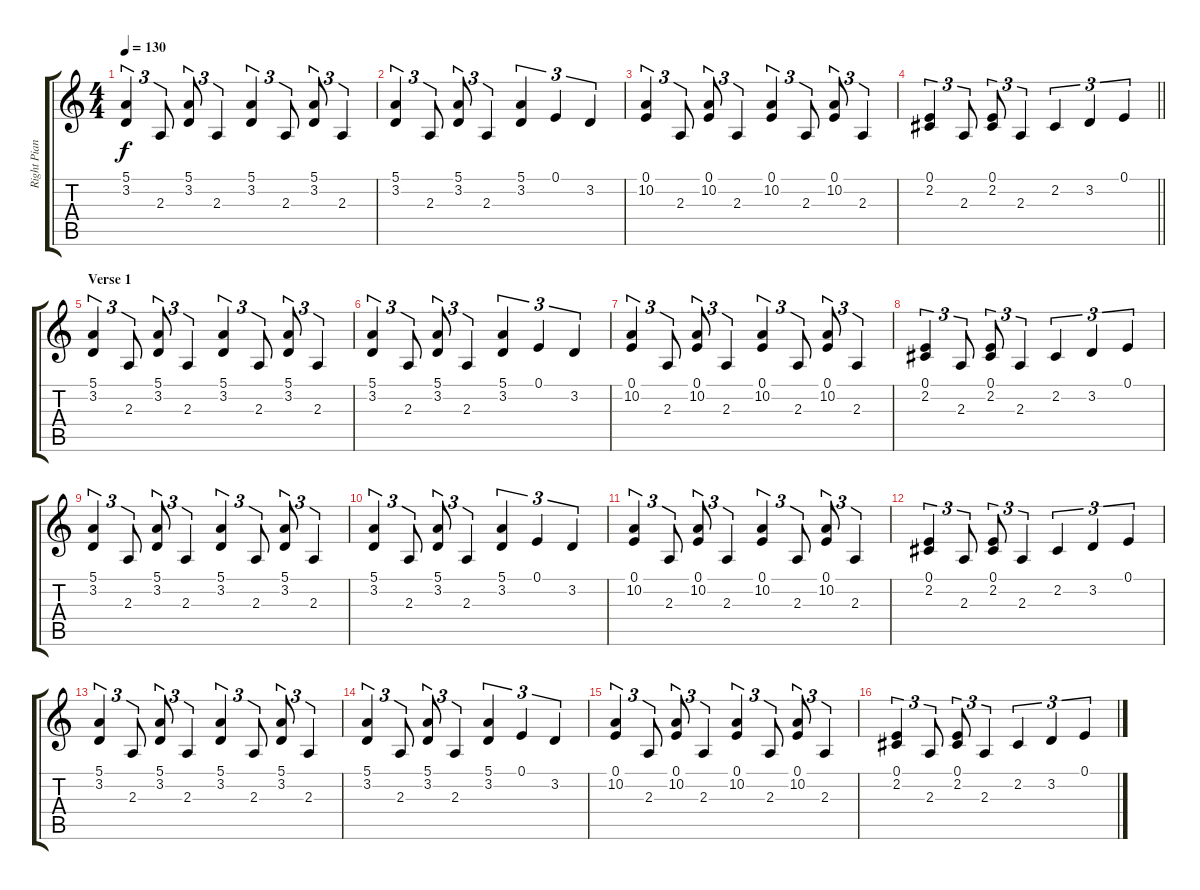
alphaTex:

\track ("Right Piano" "Right Pian") {instrument acousticgrandpiano}
\staff {score tabs}
\tuning (E4 B3 G3 D3 A2 E2) {hide}
\ts (4 4)
\tempo 130
\clef g2
\ks c
(5.1 3.2).4{tu (3 2) dy f} 2.3.8{tu (3 2)} (5.1 3.2).8{tu (3 2)} 2.3.4{tu (3 2)} (5.1 3.2).4{tu (3 2)} 2.3.8{tu (3 2)} (5.1 3.2).8{tu (3 2)} 2.3.4{tu (3 2)} |
(5.1 3.2).4{tu (3 2)} 2.3.8{tu (3 2)} (5.1 3.2).8{tu (3 2)} 2.3.4{tu (3 2)} (5.1 3.2).4{tu (3 2)} 0.1.4{tu (3 2)} 3.2.4{tu (3 2)} |
(0.1 10.2).4{tu (3 2)} 2.3.8{tu (3 2)} (0.1 10.2).8{tu (3 2)} 2.3.4{tu (3 2)} (0.1 10.2).4{tu (3 2)} 2.3.8{tu (3 2)} (0.1 10.2).8{tu (3 2)} 2.3.4{tu (3 2)} |
\barLineRight lightlight
(0.1 2.2).4{tu (3 2)} 2.3.8{tu (3 2)} (0.1 2.2).8{tu (3 2)} 2.3.4{tu (3 2)} 2.2.4{tu (3 2)} 3.2.4{tu (3 2)} 0.1.4{tu (3 2)} |
\section ("" "Verse 1")
(5.1 3.2).4{tu (3 2)} 2.3.8{tu (3 2)} (5.1 3.2).8{tu (3 2)} 2.3.4{tu (3 2)} (5.1 3.2).4{tu (3 2)} 2.3.8{tu (3 2)} (5.1 3.2).8{tu (3 2)} 2.3.4{tu (3 2)} |
(5.1 3.2).4{tu (3 2)} 2.3.8{tu (3 2)} (5.1 3.2).8{tu (3 2)} 2.3.4{tu (3 2)} (5.1 3.2).4{tu (3 2)} 0.1.4{tu (3 2)} 3.2.4{tu (3 2)} |
(0.1 10.2).4{tu (3 2)} 2.3.8{tu (3 2)} (0.1 10.2).8{tu (3 2)} 2.3.4{tu (3 2)} (0.1 10.2).4{tu (3 2)} 2.3.8{tu (3 2)} (0.1 10.2).8{tu (3 2)} 2.3.4{tu (3 2)} |
(0.1 2.2).4{tu (3 2)} 2.3.8{tu (3 2)} (0.1 2.2).8{tu (3 2)} 2.3.4{tu (3 2)} 2.2.4{tu (3 2)} 3.2.4{tu (3 2)} 0.1.4{tu (3 2)} |
(5.1 3.2).4{tu (3 2)} 2.3.8{tu (3 2)} (5.1 3.2).8{tu (3 2)} 2.3.4{tu (3 2)} (5.1 3.2).4{tu (3 2)} 2.3.8{tu (3 2)} (5.1 3.2).8{tu (3 2)} 2.3.4{tu (3 2)} |
(5.1 3.2).4{tu (3 2)} 2.3.8{tu (3 2)} (5.1 3.2).8{tu (3 2)} 2.3.4{tu (3 2)} (5.1 3.2).4{tu (3 2)} 0.1.4{tu (3 2)} 3.2.4{tu (3 2)} |
(0.1 10.2).4{tu (3 2)} 2.3.8{tu (3 2)} (0.1 10.2).8{tu (3 2)} 2.3.4{tu (3 2)} (0.1 10.2).4{tu (3 2)} 2.3.8{tu (3 2)} (0.1 10.2).8{tu (3 2)} 2.3.4{tu (3 2)} |
(0.1 2.2).4{tu (3 2)} 2.3.8{tu (3 2)} (0.1 2.2).8{tu (3 2)} 2.3.4{tu (3 2)} 2.2.4{tu (3 2)} 3.2.4{tu (3 2)} 0.1.4{tu (3 2)} |
(5.1 3.2).4{tu (3 2)} 2.3.8{tu (3 2)} (5.1 3.2).8{tu (3 2)} 2.3.4{tu (3 2)} (5.1 3.2).4{tu (3 2)} 2.3.8{tu (3 2)} (5.1 3.2).8{tu (3 2)} 2.3.4{tu (3 2)} |
(5.1 3.2).4{tu (3 2)} 2.3.8{tu (3 2)} (5.1 3.2).8{tu (3 2)} 2.3.4{tu (3 2)} (5.1 3.2).4{tu (3 2)} 0.1.4{tu (3 2)} 3.2.4{tu (3 2)} |
(0.1 10.2).4{tu (3 2)} 2.3.8{tu (3 2)} (0.1 10.2).8{tu (3 2)} 2.3.4{tu (3 2)} (0.1 10.2).4{tu (3 2)} 2.3.8{tu (3 2)} (0.1 10.2).8{tu (3 2)} 2.3.4{tu (3 2)} |
(0.1 2.2).4{tu (3 2)} 2.3.8{tu (3 2)} (0.1 2.2).8{tu (3 2)} 2.3.4{tu (3 2)} 2.2.4{tu (3 2)} 3.2.4{tu (3 2)} 0.1.4{tu (3 2)}
